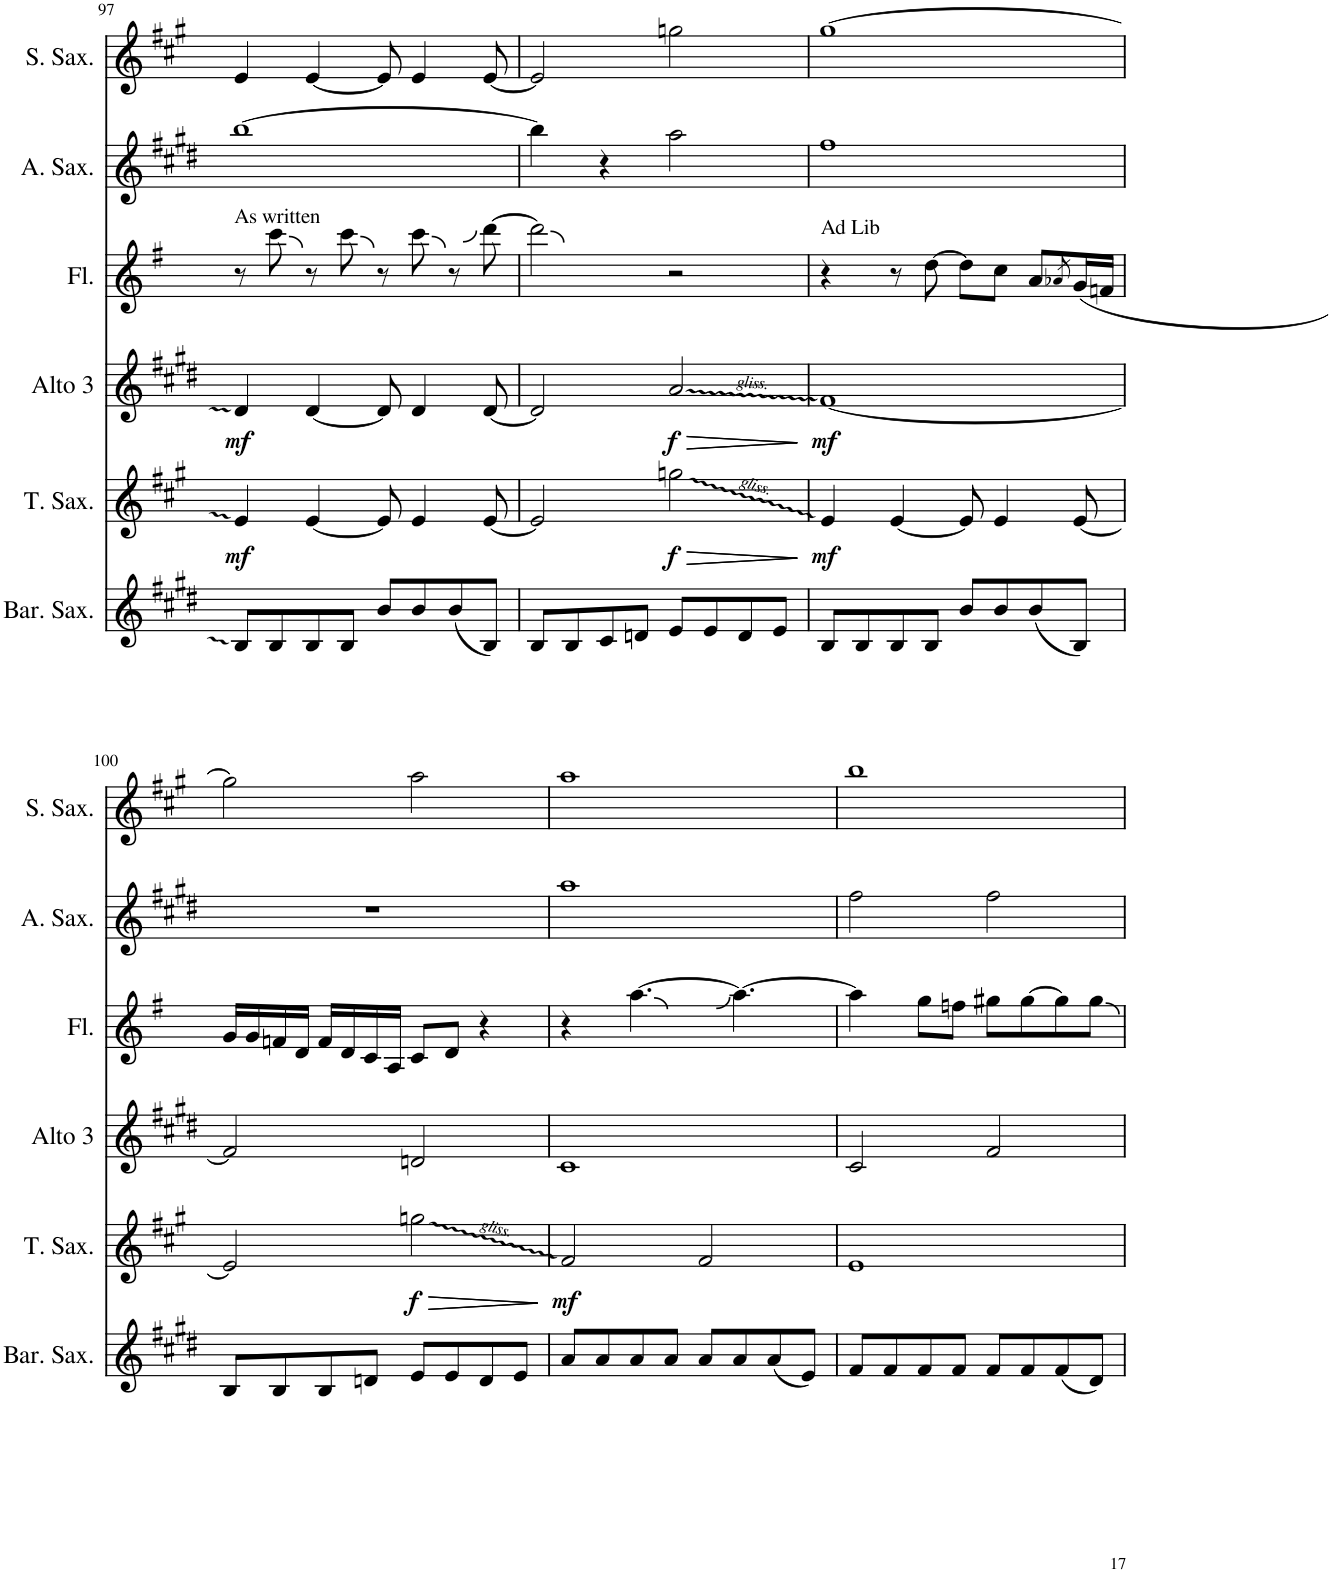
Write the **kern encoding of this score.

**kern	**kern	**dynam	**kern	**dynam	**kern	**kern	**kern
*part6	*part5	*part5	*part4	*part4	*part3	*part2	*part1
*staff6	*staff5	*staff5	*staff4	*staff4	*staff3	*staff2	*staff1
*I"Baritone Saxophone	*I"Tenor Saxophone	*	*I"Alto Sax 3	*	*I"Alto Sax 2	*I"Alto Saxophone	*I"Soprano Saxophone
*I'Bar. Sax.	*I'T. Sax.	*	*I'Alto 3	*	*I'Alto 2	*I'A. Sax.	*I'S. Sax.
!!LO:PB:g=z
*clefG2	*clefG2	*	*clefG2	*	*clefG2	*clefG2	*clefG2
*Trd12c21	*Trd8c14	*	*Trd5c9	*	*Trd5c9	*Trd5c9	*Trd1c2
*k[f#c#g#d#]	*k[f#c#g#]	*	*k[f#c#g#d#]	*	*k[f#]	*k[f#c#g#d#]	*k[f#c#g#]
*M4/4	*M4/4	*	*M4/4	*	*M4/4	*M4/4	*M4/4
=97	=97	=97	=97	=97	=97	=97	=97
!	!	!	!	!	!LO:TX:a:t=As written	!	!
!	!	!LO:DY:b	!	!LO:DY:b	!	!	!
8B/L	4e/	mf	4d#/	mf	8r	[1bb	4e/
8B/	.	.	.	.	8ccc\	.	.
8B/	[4e/	.	[4d#/	.	8r	.	[4e/
8B/J	.	.	.	.	8ccc\	.	.
8b/L	8e/]	.	8d#/]	.	8r	.	8e/]
8b/	4e/	.	4d#/	.	8ccc\	.	4e/
(8b/	.	.	.	.	8r	.	.
8B/J)	[8e/	.	[8d#/	.	[8ddd\	.	[8e/
=98	=98	=98	=98	=98	=98	=98	=98
8B/L	2e/]	.	2d#/]	.	2ddd\]	4bb\]	2e/]
8B/	.	.	.	.	.	.	.
8c#/	.	.	.	.	.	4r	.
8dn/J	.	.	.	.	.	.	.
!	!	!LO:HP:b	!	!	!	!	!
!	!	!LO:HP:n=1:b	!	!LO:HP:b	!	!	!
!	!	!LO:DY:n=1:b	!	!LO:HP:n=1:b	!	!	!
!	!	!	!	!LO:DY:n=1:b	!	!	!
8e/L	2ggn\	> > f	2a/	> > f	2r	2aa\	2ggn\
8e/	.	.	.	.	.	.	.
8d/	.	.	.	.	.	.	.
8e/J	.	.	.	.	.	.	.
.	.	]	.	]	.	.	.
=99	=99	=99	=99	=99	=99	=99	=99
!	!	!	!	!	!LO:TX:a:t=Ad Lib	!	!
!	!	!LO:DY:b	!	!LO:DY:b	!	!	!
8B/L	4e/	mf	[1f#	mf	4r	1ff#	[1gg#
8B/	.	.	.	.	.	.	.
8B/	[4e/	]	.	.	8r	.	.
8B/J	.	.	.	.	[8dd\	.	.
8b/L	8e/]	.	.	.	8dd\L]	.	.
8b/	4e/	.	.	.	8cc\J	.	.
(8b/	.	.	.	.	8a/L	.	.
.	.	.	.	.	8qa-X/	.	.
8B/J)	[8e/	.	.	.	(16g/L	.	.
.	.	.	.	.	16fn/JJ)	.	.
.	.	.	.	]	.	.	.
!!LO:LB:g=z
=100	=100	=100	=100	=100	=100	=100	=100
8B/L	2e/]	.	2f#/]	.	16g/LL	1r	2gg#\]
.	.	.	.	.	16g/	.	.
8B/	.	.	.	.	16fn/	.	.
.	.	.	.	.	16d/JJ	.	.
8B/	.	.	.	.	16f/LL	.	.
.	.	.	.	.	16d/	.	.
8dn/J	.	.	.	.	16c/	.	.
.	.	.	.	.	16A/JJ	.	.
!	!	!LO:HP:b	!	!	!	!	!
!	!	!LO:HP:n=1:b	!	!	!	!	!
!	!	!LO:DY:n=1:b	!	!	!	!	!
8e/L	2ggn\	> > f	2dn/	.	8c/L	.	2aa\
8e/	.	.	.	.	8d/J	.	.
8d/	.	.	.	.	4r	.	.
8e/J	.	.	.	.	.	.	.
.	.	]	.	.	.	.	.
=101	=101	=101	=101	=101	=101	=101	=101
!	!	!LO:DY:b	!	!	!	!	!
8a/L	2f#/	mf	1c#	.	4r	1aa	1aa
8a/	.	.	.	.	.	.	.
8a/	.	.	.	.	[4.aa\	.	.
8a/J	.	.	.	.	.	.	.
8a/L	2f#/	]	.	.	.	.	.
8a/	.	.	.	.	4.aa\_	.	.
(8a/	.	.	.	.	.	.	.
8e/J)	.	.	.	.	.	.	.
=102	=102	=102	=102	=102	=102	=102	=102
8f#/L	1e	.	2c#/	.	4aa\]	2ff#\	1bb
8f#/	.	.	.	.	.	.	.
8f#/	.	.	.	.	8gg\L	.	.
8f#/J	.	.	.	.	8ffn\J	.	.
8f#/L	.	.	2f#/	.	8gg#X\L	2ff#\	.
8f#/	.	.	.	.	[8gg#\	.	.
(8f#/	.	.	.	.	8gg#\]	.	.
8d#/J)	.	.	.	.	8gg#\J	.	.
=	=	=	=	=	=	=	=
*-	*-	*-	*-	*-	*-	*-	*-
